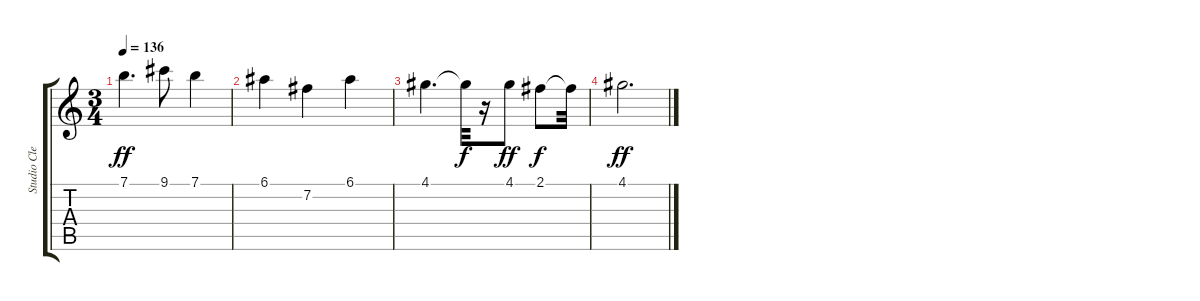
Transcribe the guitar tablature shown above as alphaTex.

\track ("Studio Clean (Overdub)" "Studio Cle") {instrument electricguitarjazz}
\staff {score tabs}
\tuning (E4 B3 G3 D3 A2 E2) {hide}
\ts (3 4)
\tempo 136
\clef g2
\ks c
7.1.4{d dy ff} 9.1.8 7.1.4 |
6.1.4 7.2.4 6.1.4 |
4.1.4{d} 4.1{t}.32{dy f} r.16 4.1.8{dy ff} 2.1.8{dy f} 2.1{t}.32 |
4.1.2{d dy ff}
